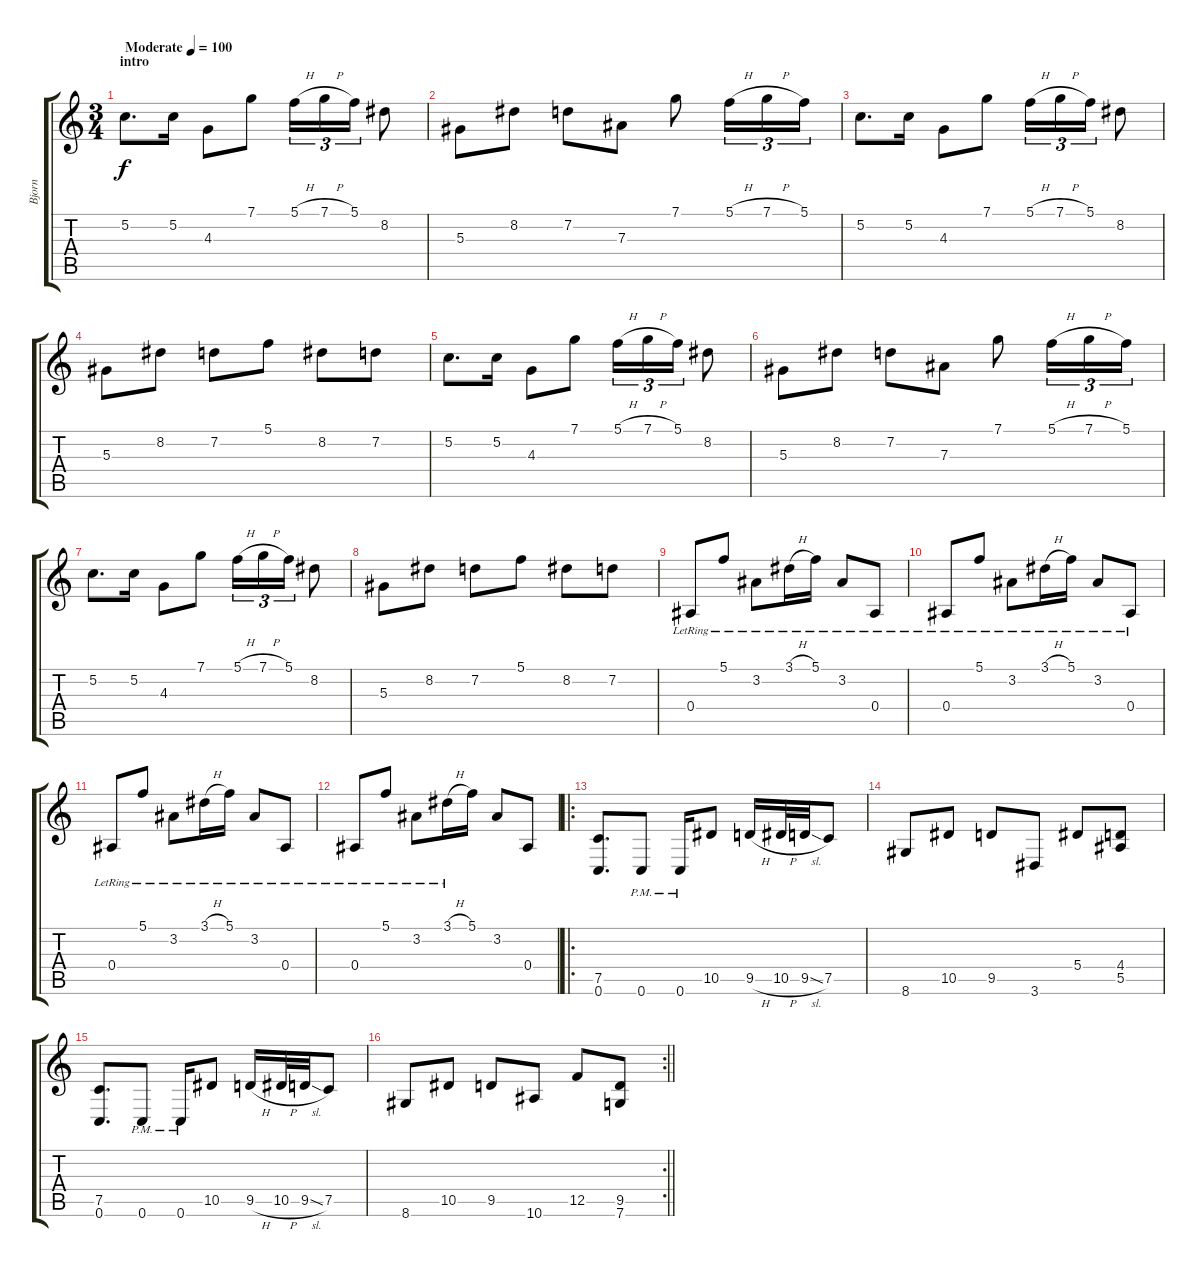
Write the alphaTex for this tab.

\track ("Bjorn" "Bjorn") {instrument distortionguitar}
\staff {score tabs}
\tuning (C4 G3 Eb3 Bb2 F2 C2) {hide}
\ts (3 4)
\section ("" "intro")
\tempo (100 "Moderate")
\clef g2
\ks c
5.2.8{d dy f instrument acousticguitarsteel} 5.2.16 4.3.8 7.1.8 5.1{h}.16{tu (3 2)} 7.1{h}.16{tu (3 2)} 5.1.16{tu (3 2)} 8.2.8 |
5.3.8 8.2.8 7.2.8 7.3.8 7.1.8 5.1{h}.16{tu (3 2)} 7.1{h}.16{tu (3 2)} 5.1.16{tu (3 2)} |
5.2.8{d} 5.2.16 4.3.8 7.1.8 5.1{h}.16{tu (3 2)} 7.1{h}.16{tu (3 2)} 5.1.16{tu (3 2)} 8.2.8 |
5.3.8 8.2.8 7.2.8 5.1.8 8.2.8 7.2.8 |
5.2.8{d} 5.2.16 4.3.8 7.1.8 5.1{h}.16{tu (3 2)} 7.1{h}.16{tu (3 2)} 5.1.16{tu (3 2)} 8.2.8 |
5.3.8 8.2.8 7.2.8 7.3.8 7.1.8 5.1{h}.16{tu (3 2)} 7.1{h}.16{tu (3 2)} 5.1.16{tu (3 2)} |
5.2.8{d} 5.2.16 4.3.8 7.1.8 5.1{h}.16{tu (3 2)} 7.1{h}.16{tu (3 2)} 5.1.16{tu (3 2)} 8.2.8 |
5.3.8 8.2.8 7.2.8 5.1.8 8.2.8 7.2.8 |
0.4{lr}.8 5.1{lr}.8 3.2{lr}.8 3.1{h lr}.16 5.1{lr}.16 3.2{lr}.8 0.4{lr}.8 |
0.4{lr}.8 5.1{lr}.8 3.2{lr}.8 3.1{h lr}.16 5.1{lr}.16 3.2{lr}.8 0.4{lr}.8 |
0.4{lr}.8 5.1{lr}.8 3.2{lr}.8 3.1{h lr}.16 5.1{lr}.16 3.2{lr}.8 0.4{lr}.8 |
0.4{lr}.8 5.1{lr}.8 3.2{lr}.8 3.1{h lr}.16 5.1.16 3.2.8 0.4.8 |
\ro
(7.5 0.6).8{d instrument distortionguitar} 0.6{pm}.8 0.6{pm}.16 10.5.8 9.5{h}.16 10.5{h}.32 9.5{sl}.32 7.5.8 |
8.6.8 10.5.8 9.5.8 3.6.8 5.4.8 (4.4 5.5).8 |
(7.5 0.6).8{d} 0.6{pm}.8 0.6{pm}.16 10.5.8 9.5{h}.16 10.5{h}.32 9.5{sl}.32 7.5.8 |
\rc 2
\barLineRight lightlight
8.6.8 10.5.8 9.5.8 10.6.8 12.5.8 (9.5 7.6).8
